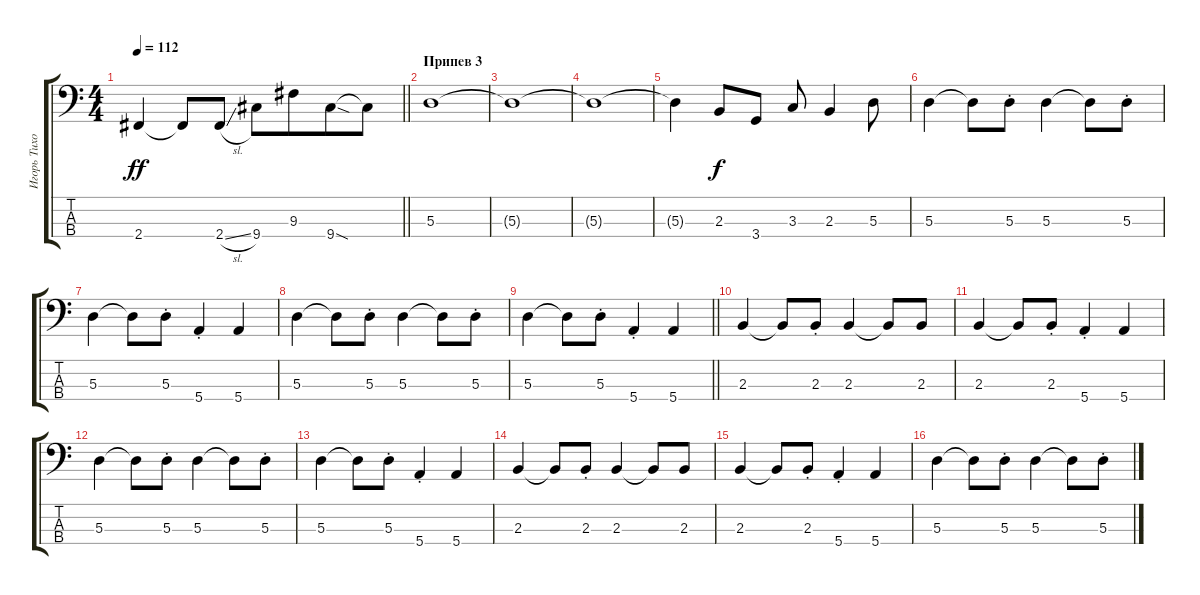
\track ("Игорь Тихомиров" "Игорь Тихо") {instrument electricbassfinger}
\staff {score tabs}
\tuning (G2 D2 A1 E1) {hide}
\ts (4 4)
\tempo 112
\clef f4
\barLineRight lightlight
\ks c
2.4.4{dy ff} 2.4{t}.8 2.4{sl}.8 9.4.8 9.3.8{beam merge} 9.4{sod}.8 9.4{t}.8 |
\section ("" "Припев 3")
5.3.1 |
5.3{t}.1 |
5.3{t}.1 |
5.3{t}.4 2.3.8{dy f} 3.4.8 3.3.8 2.3.4 5.3.8 |
5.3.4 5.3{t}.8 5.3{st}.8 5.3.4 5.3{t}.8 5.3{st}.8 |
5.3.4 5.3{t}.8 5.3{st}.8 5.4{st}.4 5.4.4 |
5.3.4 5.3{t}.8 5.3{st}.8 5.3.4 5.3{t}.8 5.3{st}.8 |
\barLineRight lightlight
5.3.4 5.3{t}.8 5.3{st}.8 5.4{st}.4 5.4.4 |
2.3.4 2.3{t}.8 2.3{st}.8 2.3.4 2.3{t}.8 2.3.8 |
2.3.4 2.3{t}.8 2.3{st}.8 5.4{st}.4 5.4.4 |
5.3.4 5.3{t}.8 5.3{st}.8 5.3.4 5.3{t}.8 5.3{st}.8 |
5.3.4 5.3{t}.8 5.3{st}.8 5.4{st}.4 5.4.4 |
2.3.4 2.3{t}.8 2.3{st}.8 2.3.4 2.3{t}.8 2.3.8 |
2.3.4 2.3{t}.8 2.3{st}.8 5.4{st}.4 5.4.4 |
5.3.4 5.3{t}.8 5.3{st}.8 5.3.4 5.3{t}.8 5.3{st}.8
